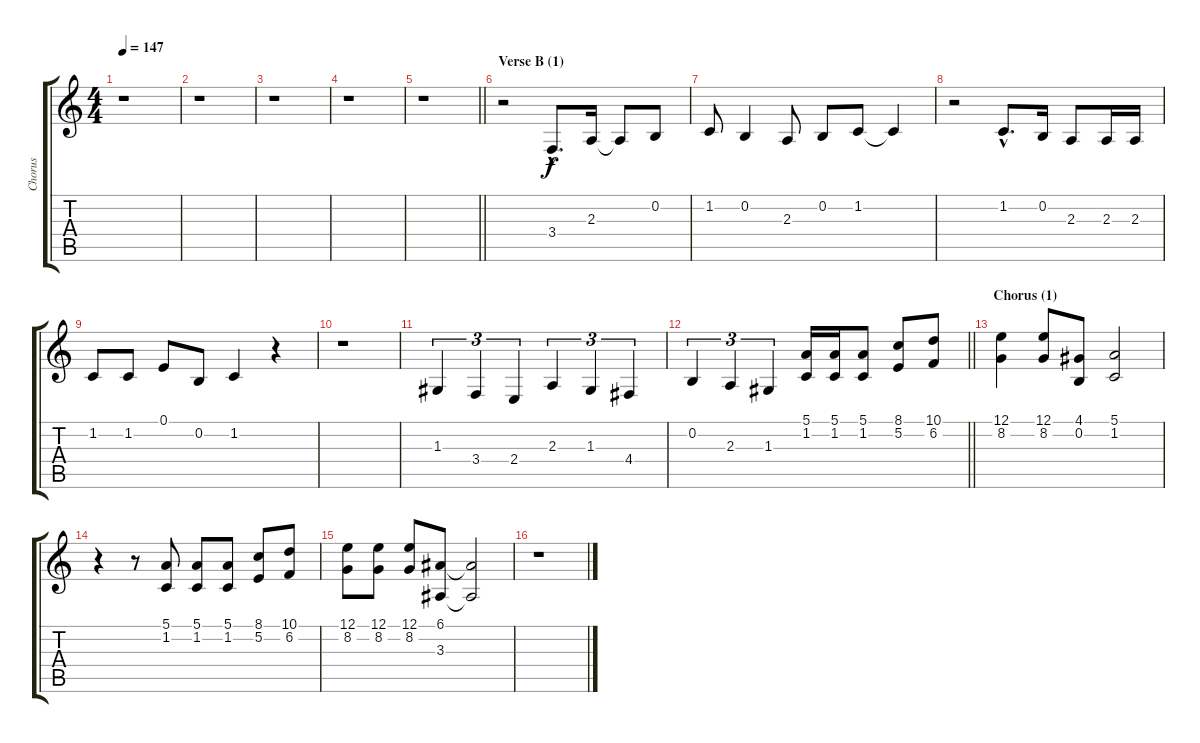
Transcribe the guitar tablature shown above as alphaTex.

\track ("Chorus" "Chorus") {instrument sopranosax}
\staff {score tabs}
\tuning (E4 B3 G3 D3 A2 E2) {hide}
\ts (4 4)
\tempo 147
\clef g2
\ks aminor
r.1{dy f} |
r.1 |
r.1 |
r.1 |
\barLineRight lightlight
r.1 |
\section ("" "Verse B (1)")
r.2 3.4{hac}.8{d} 2.3.16 2.3{t}.8 0.2.8 |
1.2.8 0.2.4 2.3.8 0.2.8 1.2.8 1.2{t}.4 |
r.2 1.2{hac}.8{d} 0.2.16 2.3.8 2.3.16 2.3.16 |
1.2.8 1.2.8 0.1.8 0.2.8 1.2.4 r.4 |
r.1 |
1.3.4{tu (3 2)} 3.4.4{tu (3 2)} 2.4.4{tu (3 2)} 2.3.4{tu (3 2)} 1.3.4{tu (3 2)} 4.4.4{tu (3 2)} |
\barLineRight lightlight
0.2.4{tu (3 2)} 2.3.4{tu (3 2)} 1.3.4{tu (3 2)} (5.1 1.2).16 (5.1 1.2).16 (5.1 1.2).8 (8.1 5.2).8 (10.1 6.2).8 |
\section ("" "Chorus (1)")
(12.1 8.2).4 (12.1 8.2).8 (4.1 0.2).8 (5.1 1.2).2 |
r.4 r.8 (5.1 1.2).8 (5.1 1.2).8 (5.1 1.2).8 (8.1 5.2).8 (10.1 6.2).8 |
(12.1 8.2).8 (12.1 8.2).8 (12.1 8.2).8 (6.1 3.3).8 (6.1{t} 3.3{t}).2 |
r.1
